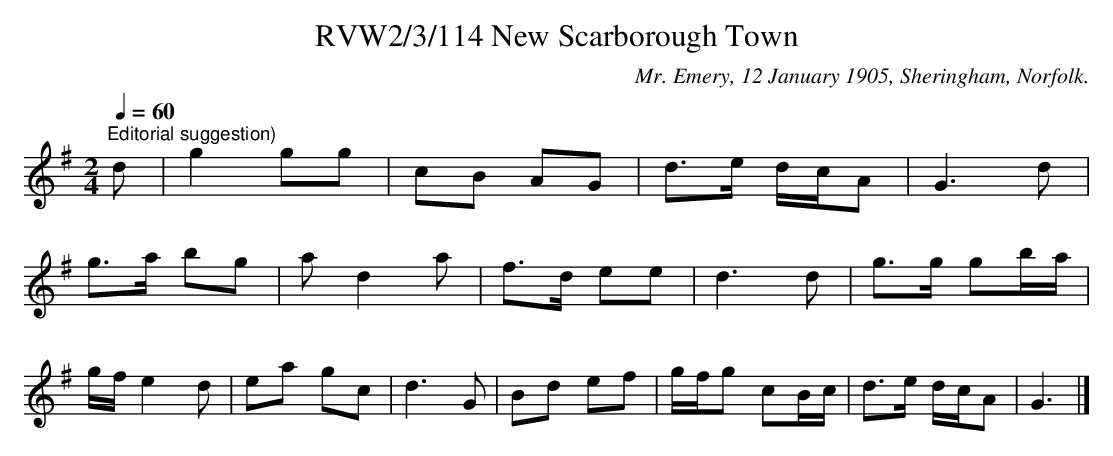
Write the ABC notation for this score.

X:1
T:RVW2/3/114 New Scarborough Town
C:Mr. Emery, 12 January 1905, Sheringham, Norfolk.
L:1/8
Q:1/4=60
M:2/4
K:G
"^Editorial suggestion)" d | g2 gg | cB AG | d>e d/c/A | G3 d |$ g>a bg | a d2 a | f>d ee | d3 d |
g>g gb/a/ |$ g/f/ e2 d | ea gc | d3 G | Bd ef | g/f/g cB/c/ | d>e d/c/A | G3 |]
